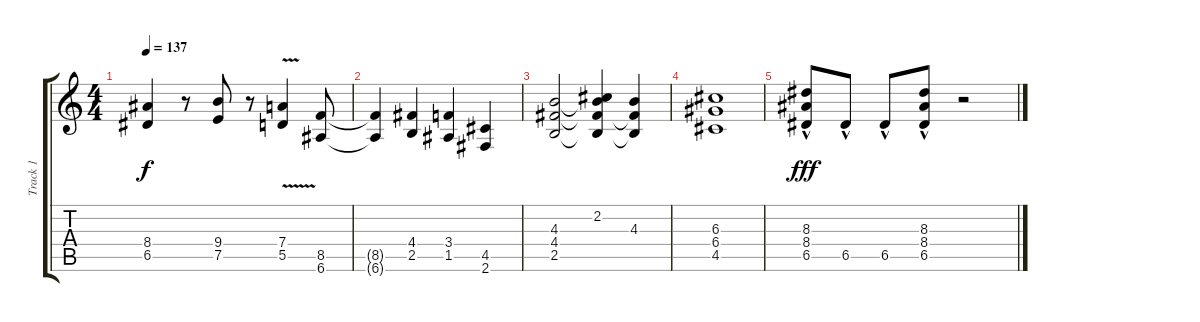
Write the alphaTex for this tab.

\track ("Track 1" "Track 1") {solo instrument distortionguitar}
\staff {score tabs}
\tuning (E4 B3 G3 D3 A2 E2) {hide}
\ts (4 4)
\tempo 137
\clef g2
\ks c
(8.4 6.5).4{dy f} r.8 (9.4 7.5).8 r.8 (7.4{v} 5.5{v}).4 (8.5 6.6).8 |
(8.5{t} 6.6{t}).4 (4.4 2.5).4 (3.4 1.5).4 (4.5 2.6).4 |
(4.3 4.4 2.5).2 (2.2 4.3{t} 4.4{t} 2.5{t}).4 (4.3 4.4{t} 2.5{t}).4 |
(6.3 6.4 4.5).1 |
(8.3{hac} 8.4{hac} 6.5{hac}).8{dy fff} 6.5{hac}.8 6.5{hac}.8 (8.3{hac} 8.4{hac} 6.5{hac}).8 r.2
